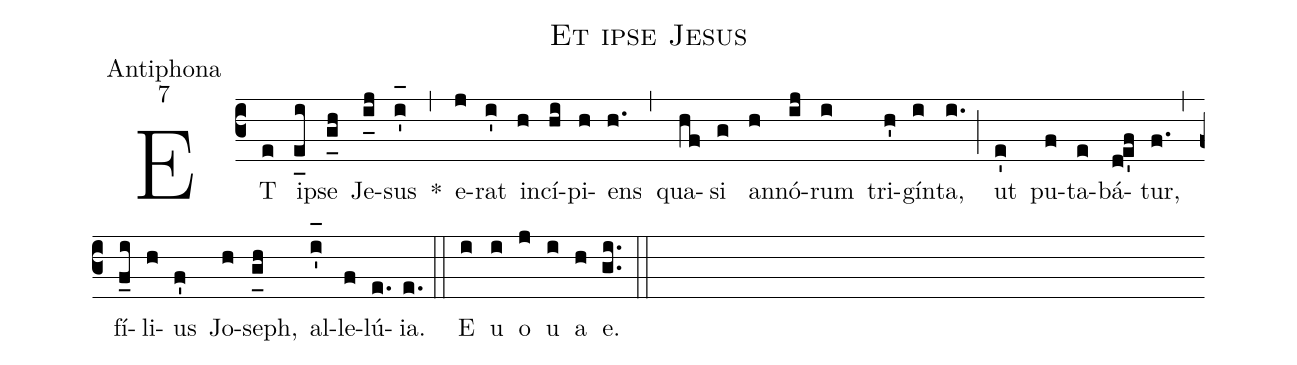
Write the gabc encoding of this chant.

name:Et ipse Jesus;
office-part:Antiphona;
mode:7;
%%
(c3) ET(e) i(e_[uh:l]i)pse(g_[uh:l]h) Je(i_[uh:l]j)sus(i'_[oh:h]) *(,) e(j)rat(i') in(h)cí(hi)pi(h)ens(h.) (,) qua(hf)si(g) an(h)nó(ij)rum(i) tri(h')gín(i)ta,(i.) (;) ut(e') pu(f)ta(e)bá(de'f)tur,(f.) (,) fí(f_i)li(h)us(f') Jo(h)seph,(g_[uh:l]h) al(i'_[oh:h])le(f)lú(e.){ia}.(e.) (::) <eu>E(i) u(i) o(j) u(i) a(h) e.</eu>(gi..) (::)
